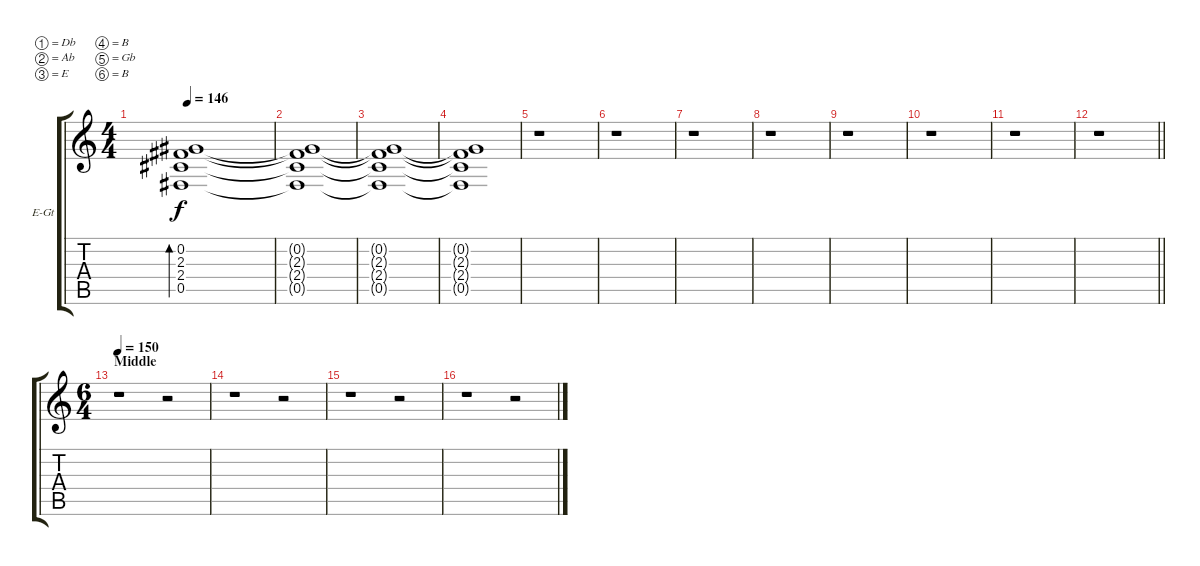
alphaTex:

\bracketExtendMode groupsimilarinstruments
\firstSystemTrackNameOrientation horizontal
\otherSystemsTrackNameOrientation horizontal
\track ("Phil Demmel (Clean)" "E-Gt") {instrument electricguitarclean}
\staff {score tabs}
\tuning (Db4 Ab3 E3 B2 Gb2 B1)
\ts (4 4)
\tempo 146
\clef g2
\ks c
(0.2 2.3 2.4 0.5).1{bd 480 dy f} |
(0.2{t} 2.3{t} 2.4{t} 0.5{t}).1 |
(0.2{t} 2.3{t} 2.4{t} 0.5{t}).1 |
(0.2{t} 2.3{t} 2.4{t} 0.5{t}).1 |
r.1 |
r.1 |
r.1 |
r.1 |
r.1 |
r.1 |
r.1 |
\barLineRight lightlight
r.1 |
\ts (6 4)
\section ("" "Middle")
\tempo 150
r.1 r.2 |
r.1 r.2 |
r.1 r.2 |
r.1 r.2
